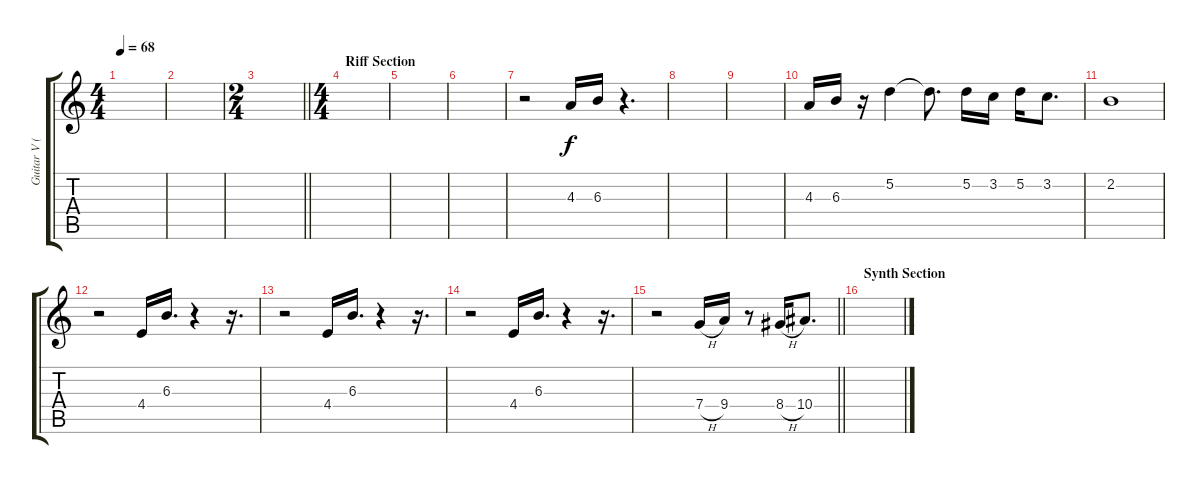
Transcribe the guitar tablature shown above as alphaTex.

\track ("Guitar V (Electric) Backup Sound" "Guitar V (") {instrument overdrivenguitar}
\staff {score tabs}
\tuning (D4 A3 F3 C3 G2 D2) {hide}
\ts (4 4)
\tempo 68
\clef g2
\ks c
|
|
\ts (2 4)
\barLineRight lightlight
|
\ts (4 4)
\section ("" "Riff Section")
|
|
|
r.2 4.3.16 6.3.16 r.4{d} |
|
|
4.3.16 6.3.16 r.16 5.2.4 5.2{t}.8{d} 5.2.16 3.2.16 5.2.16 3.2.8{d} |
2.2.1 |
r.2 4.4.16 6.3.16{d} r.4 r.16{d} |
r.2 4.4.16 6.3.16{d} r.4 r.16{d} |
r.2 4.4.16 6.3.16{d} r.4 r.16{d} |
\barLineRight lightlight
r.2 7.4{h}.16 9.4.16 r.8 8.4{h}.16 10.4.8{d} |
\section ("" "Synth Section")
